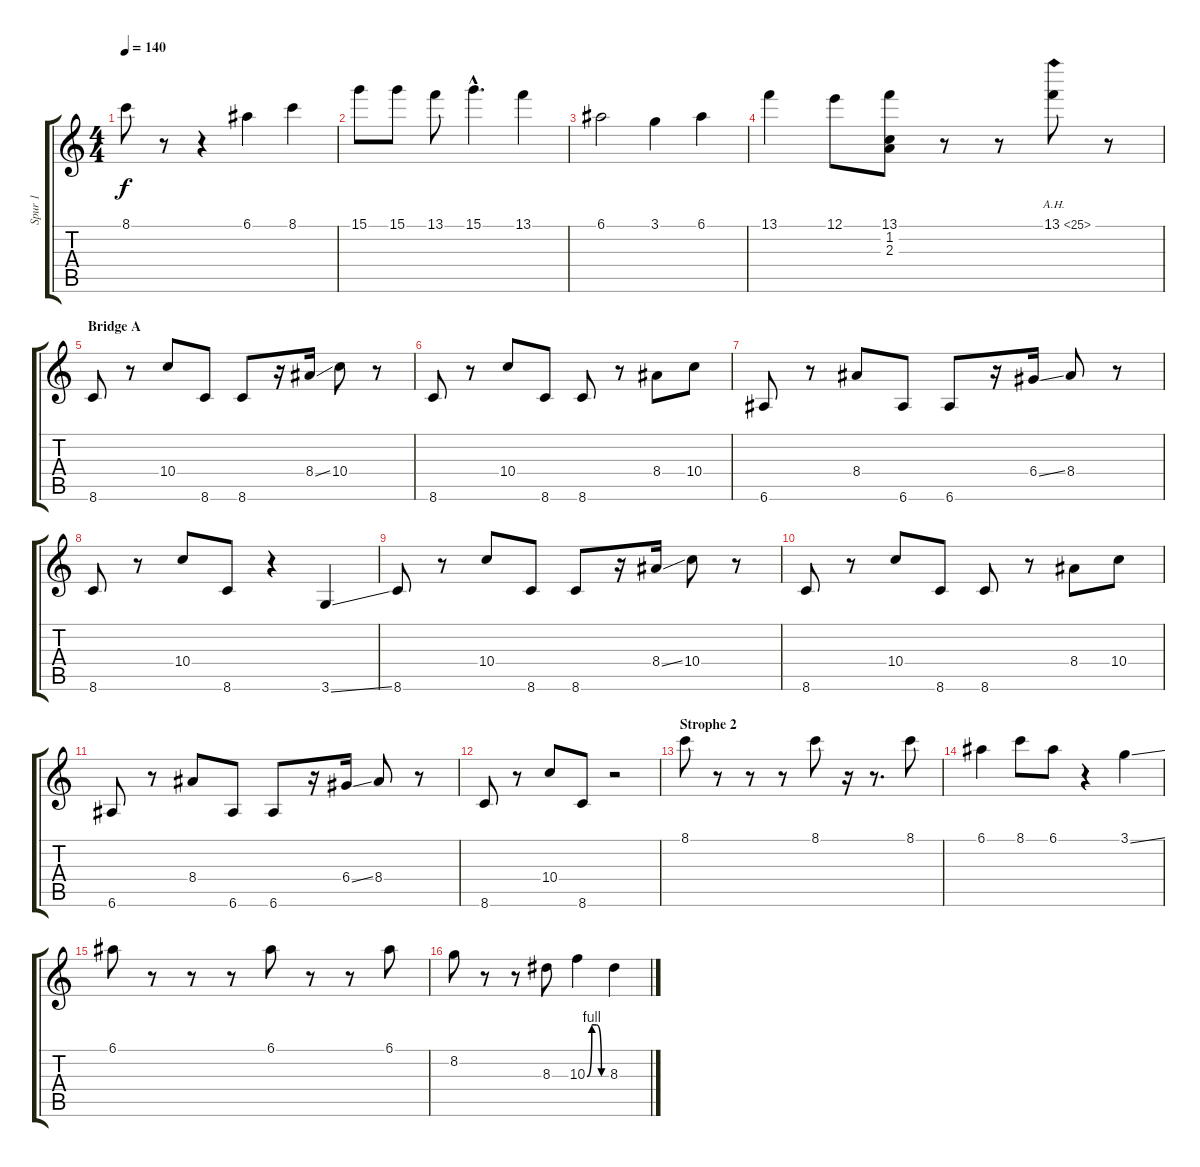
\track ("Spur 1" "Spur 1") {instrument acousticguitarsteel}
\staff {score tabs}
\tuning (E4 B3 G3 D3 A2 E2) {hide}
\ts (4 4)
\tempo 140
\clef g2
\ks c
8.1.8{dy f} r.8 r.4 6.1.4 8.1.4 |
15.1.8 15.1.8 13.1.8 15.1{hac}.4{d} 13.1.4 |
6.1.2 3.1.4 6.1.4 |
13.1.4 12.1.8 (13.1 1.2 2.3).8 r.8 r.8 13.1{ah 12}.8 r.8 |
\section ("" "Bridge A")
8.6.8 r.8 10.4.8 8.6.8 8.6.8 r.16 8.4{ss}.16 10.4.8 r.8 |
8.6.8 r.8 10.4.8 8.6.8 8.6.8 r.8 8.4.8 10.4.8 |
6.6.8 r.8 8.4.8 6.6.8 6.6.8 r.16 6.4{ss}.16 8.4.8 r.8 |
8.6.8 r.8 10.4.8 8.6.8 r.4 3.6{ss}.4 |
8.6.8 r.8 10.4.8 8.6.8 8.6.8 r.16 8.4{ss}.16 10.4.8 r.8 |
8.6.8 r.8 10.4.8 8.6.8 8.6.8 r.8 8.4.8 10.4.8 |
6.6.8 r.8 8.4.8 6.6.8 6.6.8 r.16 6.4{ss}.16 8.4.8 r.8 |
8.6.8 r.8 10.4.8 8.6.8 r.2 |
\section ("" "Strophe 2")
8.1.8 r.8 r.8 r.8 8.1.8 r.16 r.8{d} 8.1.8 |
6.1.4 8.1.8 6.1.8 r.4 3.1{ss}.4 |
6.1.8 r.8 r.8 r.8 6.1.8 r.8 r.8 6.1.8 |
8.2.8 r.8 r.8 8.3.8 10.3{be (custom 0 0 15 4 30 4 45 0 60 0)}.4 8.3.4
